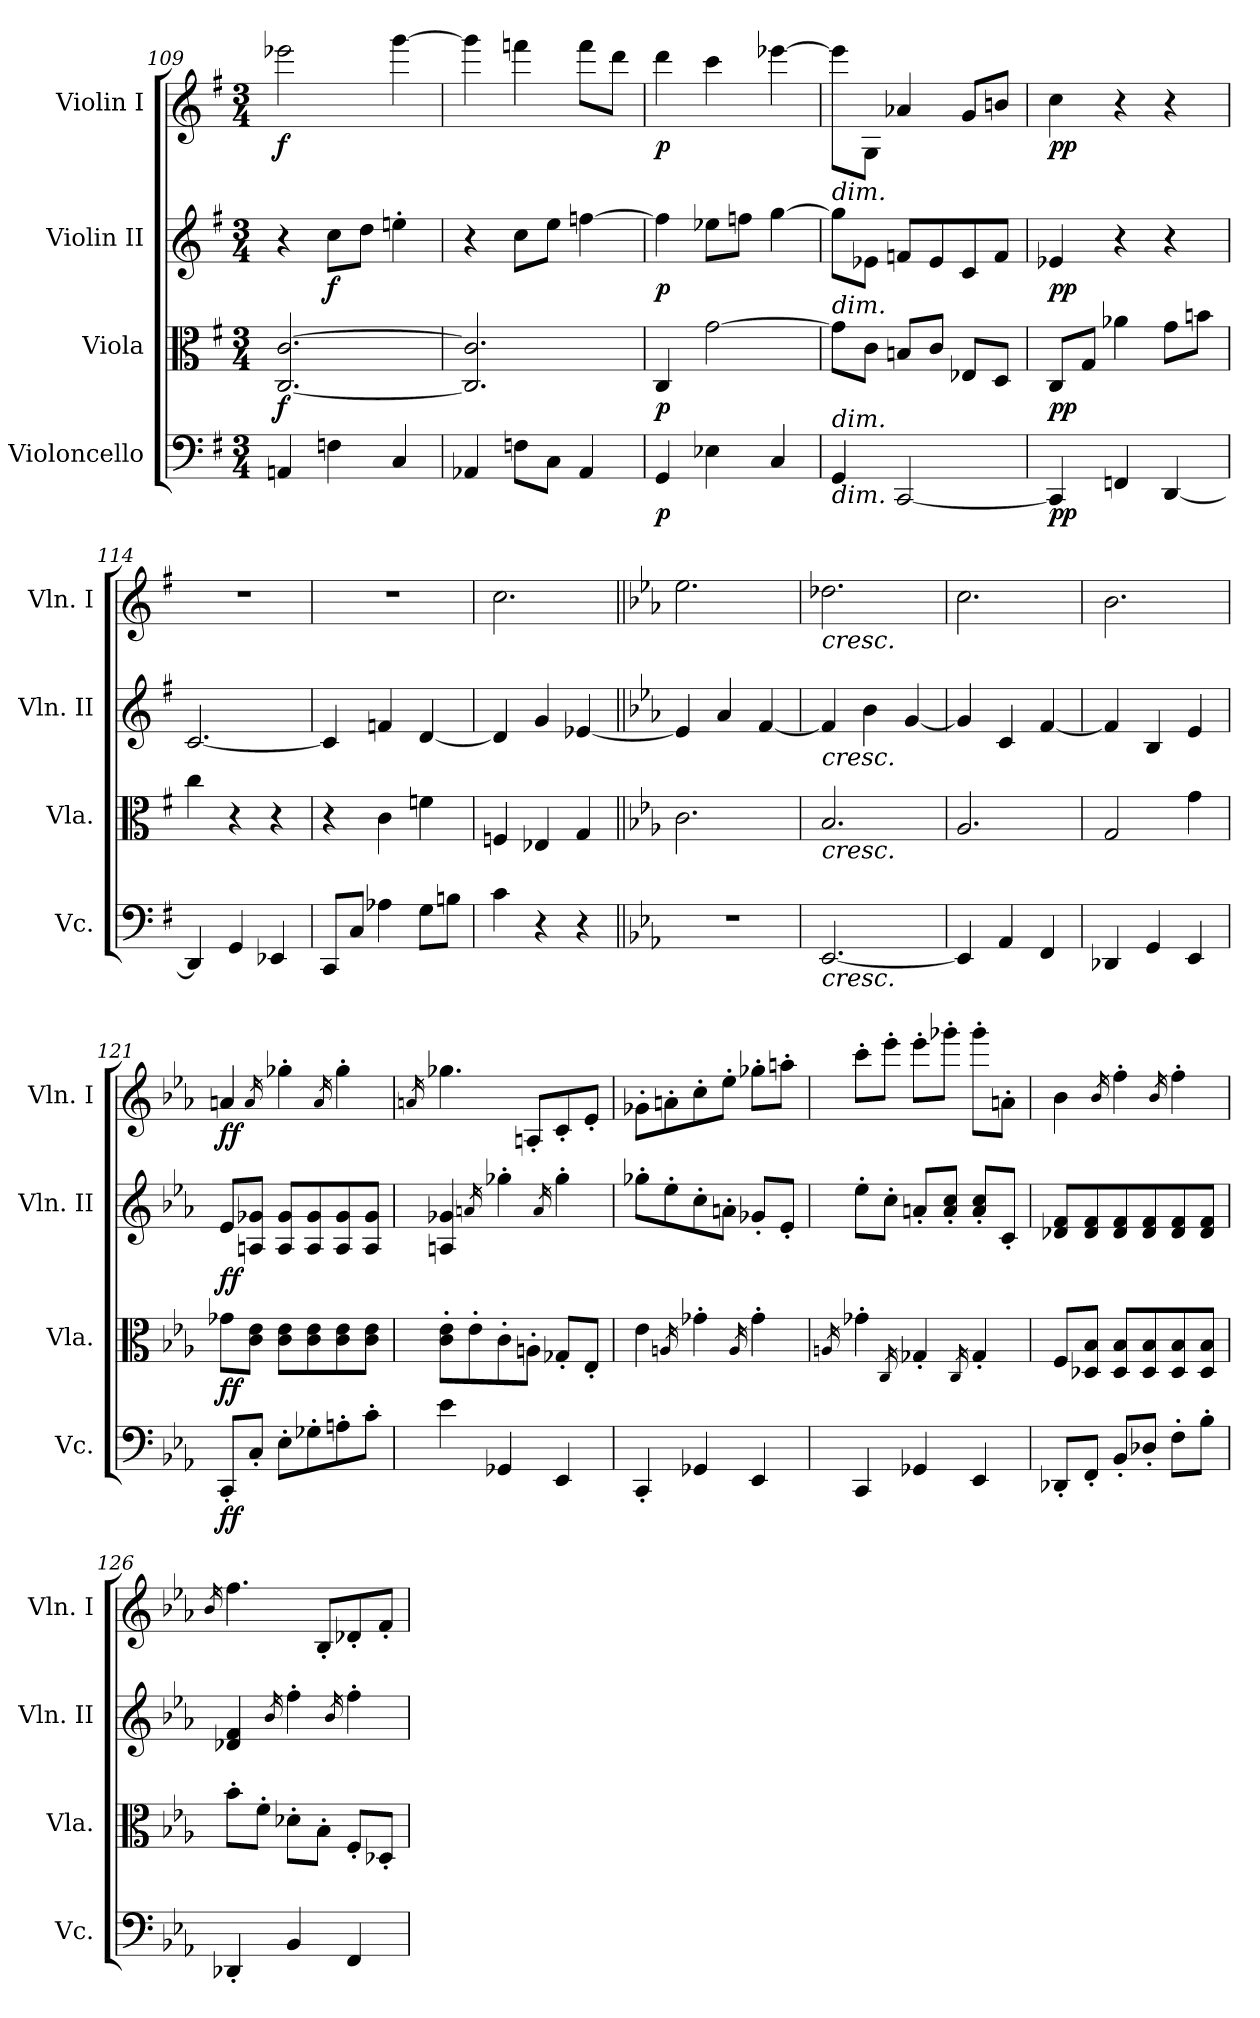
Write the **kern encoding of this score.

**kern	**dynam	**kern	**dynam	**kern	**dynam	**kern	**dynam
*part4	*part4	*part3	*part3	*part2	*part2	*part1	*part1
*staff4	*staff4	*staff3	*staff3	*staff2	*staff2	*staff1	*staff1
*I"Violoncello	*	*I"Viola	*	*I"Violin II	*	*I"Violin I	*
*I'Vc.	*	*I'Vla.	*	*I'Vln. II	*	*I'Vln. I	*
*clefF4	*	*clefC3	*	*clefG2	*	*clefG2	*
*k[f#]	*	*k[f#]	*	*k[f#]	*	*k[f#]	*
*G:	*	*G:	*	*G:	*	*G:	*
*M3/4	*	*M3/4	*	*M3/4	*	*M3/4	*
=109	=109	=109	=109	=109	=109	=109	=109
!	!	!	!LO:DY:b	!	!	!	!LO:DY:b
4AAn/	.	[2.C/ [2.c/	f	4r	.	2eee-X\	f
!	!	!	!	!	!LO:DY:b	!	!
4Fn\	.	.	.	8cc\L	f	.	.
.	.	.	.	8dd\J	.	.	.
4C/	.	.	.	4een'\	.	[4ggg\	.
=110	=110	=110	=110	=110	=110	=110	=110
4AA-X/	.	2.C/] 2.c/]	.	4r	.	4ggg\]	.
8Fn\L	.	.	.	8cc\L	.	4fffn\	.
8C\J	.	.	.	8ee\J	.	.	.
4AA-/	.	.	.	[4ffn\	.	8fff\L	.
.	.	.	.	.	.	8ddd\J	.
=111	=111	=111	=111	=111	=111	=111	=111
!	!LO:DY:b	!	!LO:DY:b	!	!LO:DY:b	!	!LO:DY:b
4GG/	p	4C/	p	4ff\]	p	4ddd\	p
4E-X\	.	[2g\	.	8ee-X\L	.	4ccc\	.
.	.	.	.	8ffn\J	.	.	.
4C/	.	.	.	[4gg\	.	[4eee-X\	.
!!LO:PB:g=z
=112	=112	=112	=112	=112	=112	=112	=112
!	!	!	!	!	!	!LO:TX:b:i:t=dim.	!
!	!	!LO:TX:a:i:t=dim.	!	!	!	!	!
!LO:TX:a:i:t=dim.	!	!	!	!	!	!	!
!LO:TX:b:i:t=dim.	!	!	!	!	!	!	!
4GG/	.	8g\L]	.	8gg\L]	.	8eee-\L]	.
.	.	8c\J	.	8e-X\J	.	8G\J	.
[2CC/	.	8Bn/L	.	8fn/L	.	4a-X/	.
.	.	8c/J	.	8e-/	.	.	.
.	.	8E-X/L	.	8c/	.	8g/L	.
.	.	8D/J	.	8f/J	.	8bn/J	.
=113	=113	=113	=113	=113	=113	=113	=113
!	!LO:DY:b	!	!LO:DY:b	!	!LO:DY:b	!	!LO:DY:b
4CC/]	pp	8C/L	pp	4e-X/	pp	4cc\	pp
.	.	8G/J	.	.	.	.	.
4FFn/	.	4a-X\	.	4r	.	4r	.
[4DD/	.	8g\L	.	4r	.	4r	.
.	.	8bn\J	.	.	.	.	.
=114	=114	=114	=114	=114	=114	=114	=114
4DD/]	.	4cc\	.	[2.c/	.	2.r	.
4GG/	.	4r	.	.	.	.	.
4EE-X/	.	4r	.	.	.	.	.
=115	=115	=115	=115	=115	=115	=115	=115
8CC/L	.	4r	.	4c/]	.	2.r	.
8C/J	.	.	.	.	.	.	.
4A-X\	.	4c\	.	4fn/	.	.	.
8G\L	.	4fn\	.	[4d/	.	.	.
8Bn\J	.	.	.	.	.	.	.
=116	=116	=116	=116	=116	=116	=116	=116
4c\	.	4Fn/	.	4d/]	.	2.cc\	.
4r	.	4E-X/	.	4g/	.	.	.
4r	.	4G/	.	[4e-X/	.	.	.
=117||	=117||	=117||	=117||	=117||	=117||	=117||	=117||
*k[b-e-a-]	*	*k[b-e-a-]	*	*k[b-e-a-]	*	*k[b-e-a-]	*
*E-:	*	*E-:	*	*E-:	*	*E-:	*
2.r	.	2.c\	.	4e-/]	.	2.ee-\	.
.	.	.	.	4a-/	.	.	.
.	.	.	.	[4f/	.	.	.
!!LO:PB:g=z
=118	=118	=118	=118	=118	=118	=118	=118
!	!	!	!	!	!	!LO:TX:b:i:t=cresc.	!
!	!	!	!	!LO:TX:b:i:t=cresc.	!	!	!
!	!	!LO:TX:b:i:t=cresc.	!	!	!	!	!
!LO:TX:b:i:t=cresc.	!	!	!	!	!	!	!
[2.EE-/	.	2.B-/	.	4f/]	.	2.dd-X\	.
.	.	.	.	4b-\	.	.	.
.	.	.	.	[4g/	.	.	.
=119	=119	=119	=119	=119	=119	=119	=119
4EE-/]	.	2.A-/	.	4g/]	.	2.cc\	.
4AA-/	.	.	.	4c/	.	.	.
4FF/	.	.	.	[4f/	.	.	.
=120	=120	=120	=120	=120	=120	=120	=120
4DD-X/	.	2G/	.	4f/]	.	2.b-\	.
4GG/	.	.	.	4B-/	.	.	.
4EE-/	.	4g\	.	4e-/	.	.	.
=121	=121	=121	=121	=121	=121	=121	=121
!	!LO:DY:b	!	!LO:DY:b	!	!LO:DY:b	!	!LO:DY:b
8CC'/L	ff	8g-X\L	ff	8e-/L	ff	4an/	ff
8C'/J	.	8c\ 8e-\J	.	8An/ 8g-X/J	.	.	.
.	.	.	.	.	.	16qa/	.
8E-'\L	.	8c\ 8e-\L	.	8A/ 8g-/L	.	4gg-X'\	.
8G-X'\	.	8c\ 8e-\	.	8A/ 8g-/	.	.	.
.	.	.	.	.	.	16qa/	.
8An'\	.	8c\ 8e-\	.	8A/ 8g-/	.	4gg-'\	.
8c'\J	.	8c\ 8e-\J	.	8A/ 8g-/J	.	.	.
=122	=122	=122	=122	=122	=122	=122	=122
.	.	.	.	.	.	16qan/	.
4e-\	.	8c\' 8e-\'L	.	4An/ 4g-X/	.	4.gg-X\	.
.	.	8e-'\	.	.	.	.	.
.	.	.	.	16qan/	.	.	.
4GG-X/	.	8c'\	.	4gg-X'\	.	.	.
.	.	8An'\J	.	.	.	8An'/L	.
.	.	.	.	16qa/	.	.	.
4EE-/	.	8G-X'/L	.	4gg-'\	.	8c'/	.
.	.	8E-'/J	.	.	.	8e-'/J	.
!!LO:LB:g=z
=123	=123	=123	=123	=123	=123	=123	=123
4CC'/	.	4e-\	.	8gg-X'\L	.	8g-X'\L	.
.	.	.	.	8ee-'\	.	8an'\	.
.	.	16qAn/	.	.	.	.	.
4GG-X/	.	4g-X'\	.	8cc'\	.	8cc'\	.
.	.	.	.	8an'\J	.	8ee-'\J	.
.	.	16qA/	.	.	.	.	.
4EE-/	.	4g-'\	.	8g-X'/L	.	8gg-X'\L	.
.	.	.	.	8e-'/J	.	8aan'\J	.
!!LO:LB:g=z
=124	=124	=124	=124	=124	=124	=124	=124
.	.	16qAn/	.	.	.	.	.
4CC/	.	4g-X'\	.	8ee-'\L	.	8ccc'\L	.
.	.	.	.	8cc'\J	.	8eee-'\J	.
.	.	16qC/	.	.	.	.	.
4GG-X/	.	4G-X'/	.	8an'/L	.	8eee-'\L	.
.	.	.	.	8a/' 8cc/'J	.	8ggg-X'\J	.
.	.	16qC/	.	.	.	.	.
4EE-/	.	4G-'/	.	8a/' 8cc/'L	.	8ggg-'\L	.
.	.	.	.	8c'/J	.	8an'\J	.
=125	=125	=125	=125	=125	=125	=125	=125
8DD-X'/L	.	8F/L	.	8d-X/ 8f/L	.	4b-\	.
8FF'/J	.	8D-X/ 8B-/J	.	8d-/ 8f/	.	.	.
.	.	.	.	.	.	16qb-/	.
8BB-'/L	.	8D-/ 8B-/L	.	8d-/ 8f/	.	4ff'\	.
8D-X'/J	.	8D-/ 8B-/	.	8d-/ 8f/	.	.	.
.	.	.	.	.	.	16qb-/	.
8F'\L	.	8D-/ 8B-/	.	8d-/ 8f/	.	4ff'\	.
8B-'\J	.	8D-/ 8B-/J	.	8d-/ 8f/J	.	.	.
=126	=126	=126	=126	=126	=126	=126	=126
.	.	.	.	.	.	16qb-/	.
4DD-X'/	.	8b-'\L	.	4d-X/ 4f/	.	4.ff\	.
.	.	8f'\J	.	.	.	.	.
.	.	.	.	16qb-/	.	.	.
4BB-/	.	8d-X'\L	.	4ff'\	.	.	.
.	.	8B-'\J	.	.	.	8B-'/L	.
.	.	.	.	16qb-/	.	.	.
4FF/	.	8F'/L	.	4ff'\	.	8d-X'/	.
.	.	8D-X'/J	.	.	.	8f'/J	.
=	=	=	=	=	=	=	=
*-	*-	*-	*-	*-	*-	*-	*-
